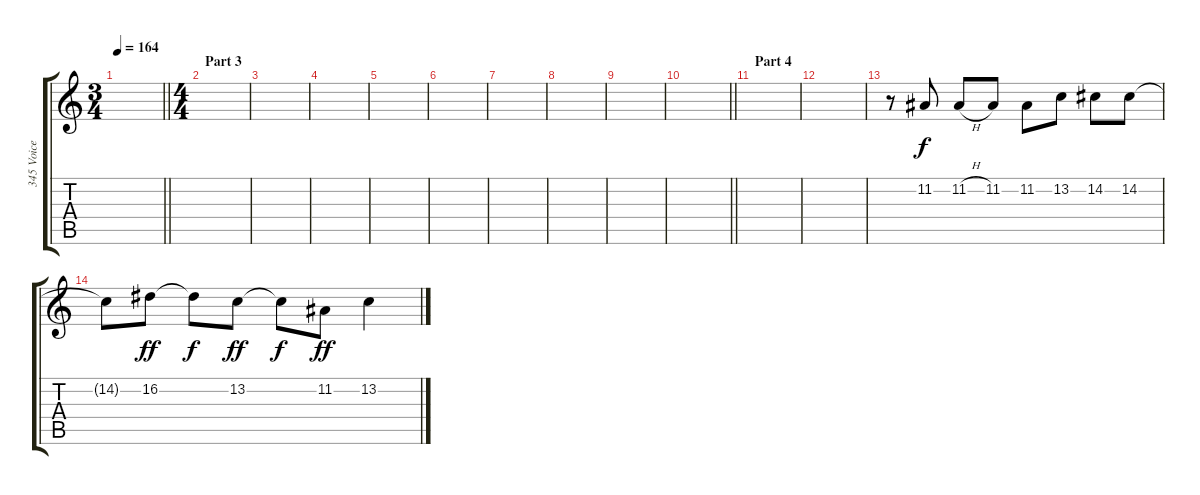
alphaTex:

\track ("345 Voice" "345 Voice") {instrument pad7halo}
\staff {score tabs}
\tuning (E4 B3 G3 D3 A2 E2) {hide}
\ts (3 4)
\tempo 164
\clef g2
\barLineRight lightlight
\ks c
|
\ts (4 4)
\section ("" "Part 3")
|
|
|
|
|
|
|
|
\barLineRight lightlight
|
\section ("" "Part 4")
|
|
r.8 11.2.8 11.2{h}.8 11.2.8 11.2.8 13.2.8 14.2.8 14.2.8 |
14.2{t}.8{dy f} 16.2.8{dy ff} 16.2{t}.8{dy f} 13.2.8{dy ff} 13.2{t}.8{dy f} 11.2.8{dy ff} 13.2.4
